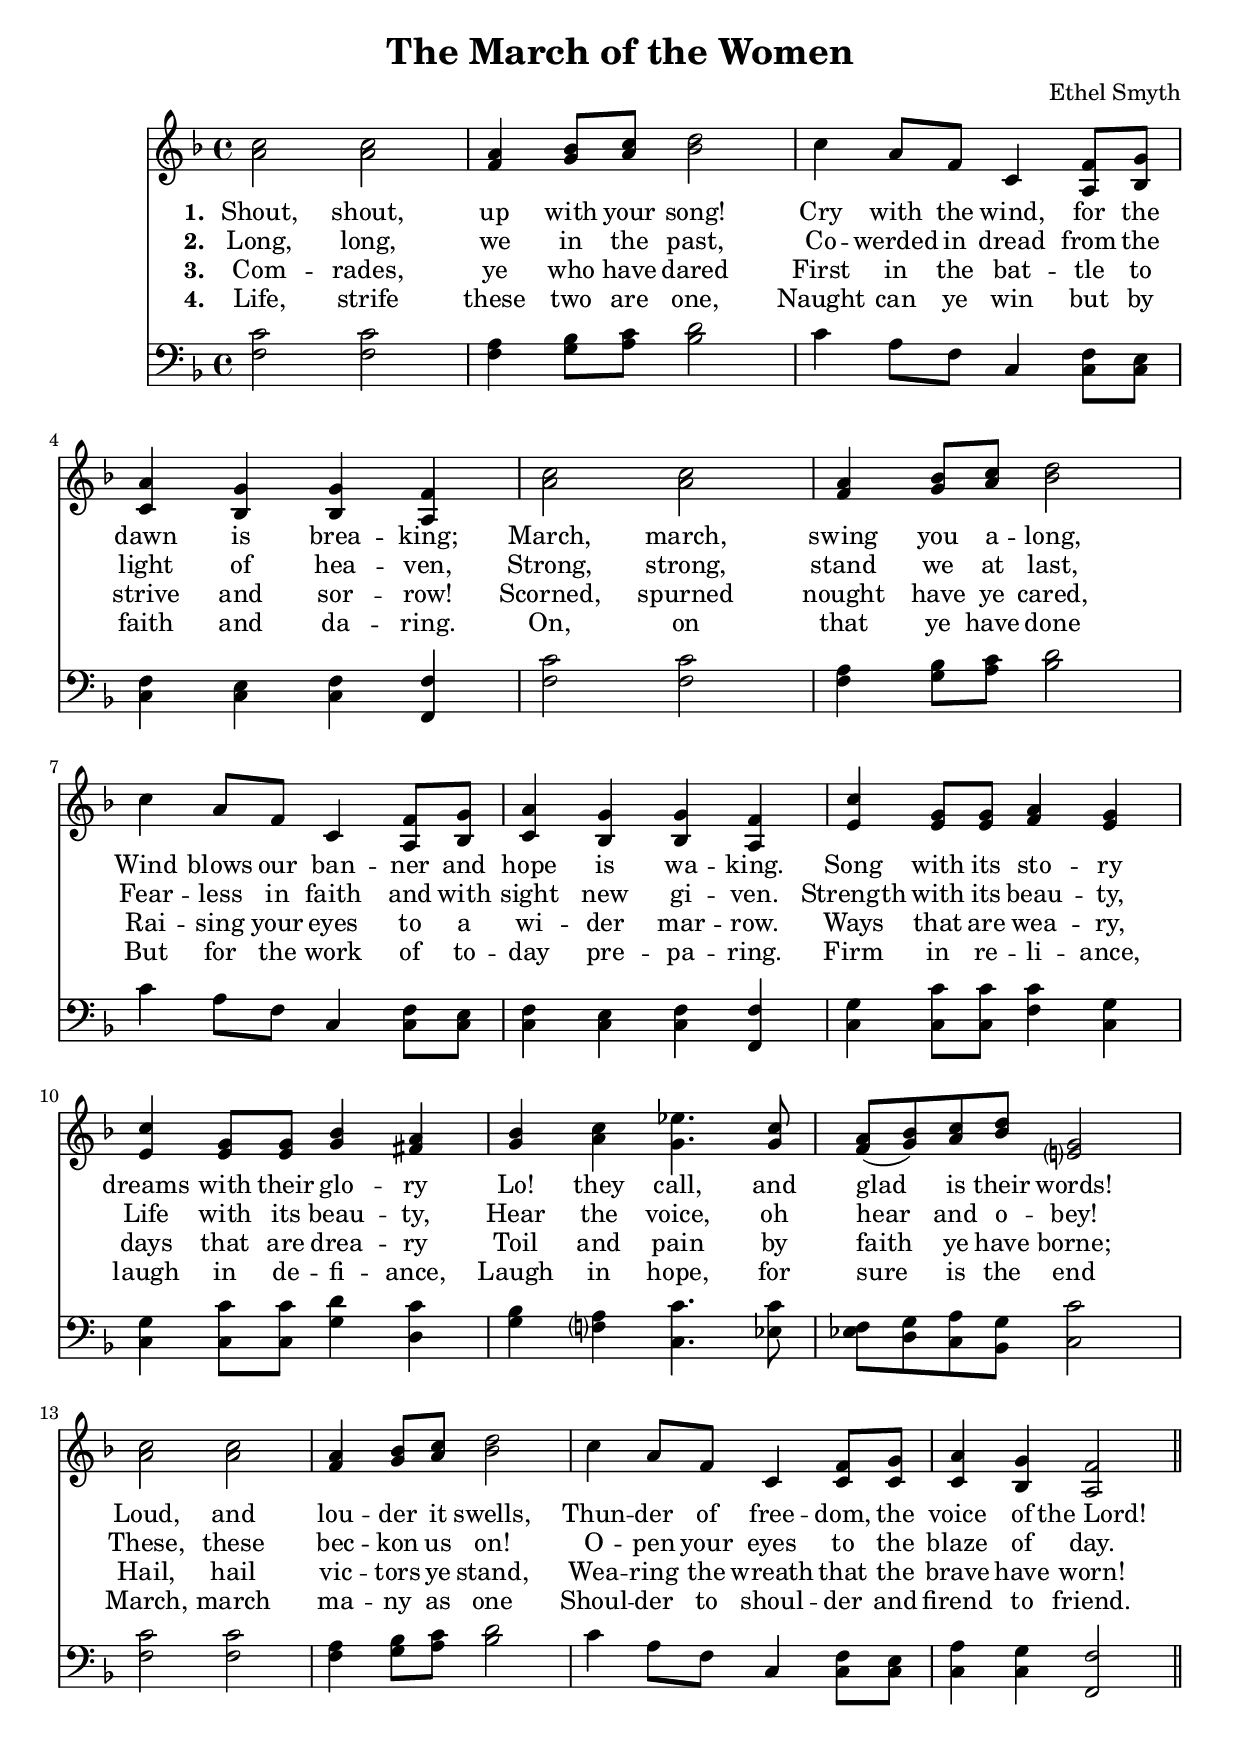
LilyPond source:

\header {
  title = "The March of the Women"
  composer = "Ethel Smyth"
}

\score {
<<
  \new Staff {
    \new Voice = "one" {
    \clef treble \time 4/4 \key f \major 
      \relative c'' {
    <a c>2 <a c> | 
    <f a>4 <g bes>8 <a c> <bes d>2 | 
    c4 a8 f c4 <a f'>8 <bes g'> |
    <c a'>4 <bes g'> <bes g'> <a f'> | 
    <a' c>2 <a c> | 
    <f a>4 <g bes>8 <a c> <bes d>2 | 
    c4 a8 f c4 <a f'>8 <bes g'> | 
    <c a'>4 <bes g'> <bes g'> <a f'> | 
    <e' c'>4 <e g>8 <e g> <f a>4 <e g> | 
    <e c'>4 <e g>8 <e g> <g bes>4 <fis a> | 
    <g bes> <a c> <g ees'>4. <g c>8 | 
    <f a>8( <g bes>) <a c> <bes d> <e,? g>2 | 
    <a c>2 <a c> |
    <f a>4 <g bes>8 <a c> <bes d>2 | 
    c4 a8 f c4 <c f>8 <c g'> |
    <c a'>4 <bes g'> <a f'>2 \bar "||"
      }
    }
   
  }
   \new Lyrics \lyricsto "one" {
   \set stanza = #"1. "
      Shout, shout, up with your song! 
      Cry with the wind, for the dawn is brea -- king;
      March, march, swing you a -- long,
      Wind blows our ban -- ner and hope is wa -- king.
      Song with its sto -- ry
      dreams with their glo -- ry 
      Lo! they call, and glad is their words! 
      Loud, and lou -- der it swells, 
      Thun -- der of free -- dom, the voice of "the Lord!"
    }
    \new Lyrics \lyricsto "one" {
    \set stanza = #"2. "
      Long, long, we in the past, 
      Co -- werded in dread from the light of hea -- ven,
      Strong, strong, stand we at last, 
      Fear -- less in faith and with sight new gi -- ven.
      Strength with its beau -- ty, Life with its beau -- ty,
      Hear the voice, oh hear and o -- bey!
      These, these bec -- kon us on! 
      O -- pen your eyes to the blaze of day.  
    }
    \new Lyrics \lyricsto "one" {
    \set stanza = #"3. "
      Com -- rades, ye who have dared
      First in the bat -- tle to strive and sor -- row! 
      Scorned, spurned nought have ye cared,
      Rai -- sing your eyes to a wi -- der mar -- row. 
      Ways that are wea -- ry, days that are drea -- ry
      Toil and pain by faith ye have borne; 
      Hail, hail vic -- tors ye stand, 
      Wea -- ring the wreath that the brave have worn! 
    }
    \new Lyrics \lyricsto "one" {
    \set stanza = #"4. "
      Life, strife these two are one, 
      Naught can ye win but by faith and da -- ring. 
      On, on that ye have done 
      But for the work of to -- day pre -- pa -- ring. 
      Firm in re -- li -- ance, laugh in de -- fi -- ance, 
      Laugh in hope, for sure is the end 
      March, march ma -- ny as one 
      Shoul -- der to shoul -- der and firend to friend. 
    }


\new Staff {
  \clef bass \time 4/4 \key f \major
  \relative c {
    <f c'>2 <f c'> | 
    <f a>4 <g bes>8 <a c> <bes d>2 | 
    c4 a8 f c4 <c f>8 <c e> | 
    <c f>4 <c e> <c f> <f, f'> | 
    <f' c'>2 <f c'> | 
    <f a>4 <g bes>8 <a c> <bes d>2 | 
    c4 a8 f c4 <c f>8 <c e> | 
    <c f>4 <c e> <c f> <f, f'> |
    <c' g'>4 <c c'>8 <c c'> <f c'>4 <c g'> | 
    <c g'>4 <c c'>8 <c c'> <g' d'>4 <d c'> | 
    <g bes> <f? a> <c c'>4. <ees c'>8 |  
    <ees f> <d g> <c a'> <bes g'> <c c'>2 | 
    <f c'>2 <f c'> | 
    <f a>4 <g bes>8 <a c> <bes d>2 | 
    c4 a8 f c4 <c f>8 <c e> | 
    <c a'>4 <c g'> <f, f'>2 | 


  }
}
>>
  \layout {}
  \midi {}
}